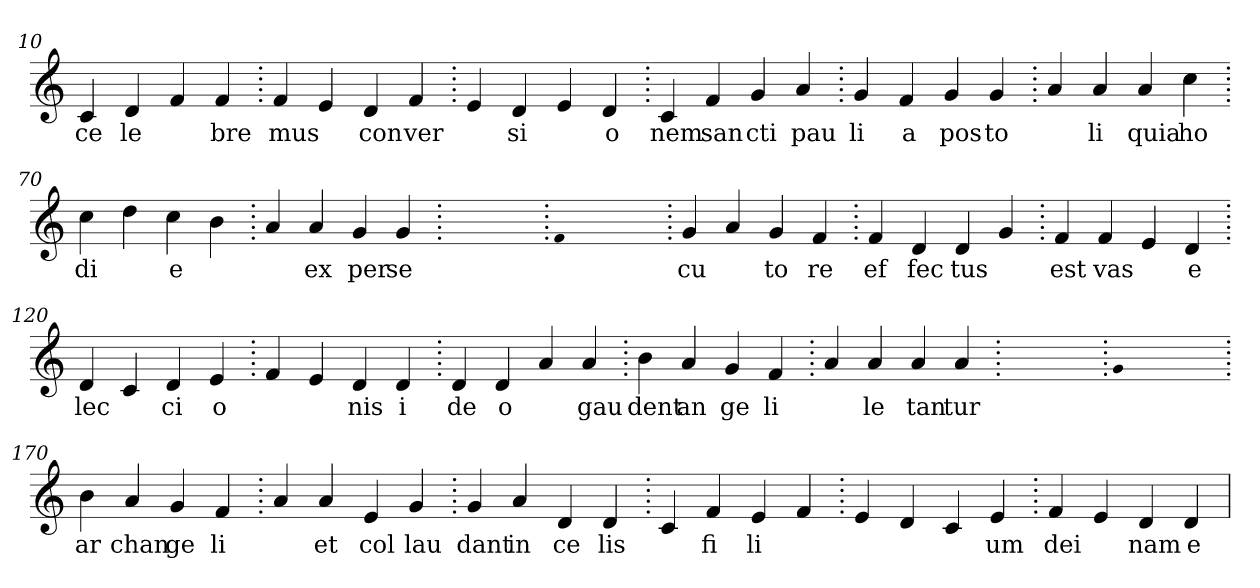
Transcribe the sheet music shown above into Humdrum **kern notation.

**kern	**text
*part1	*part1
*staff1	*staff1
*clefG2	*
=10.	=10.
4c	ce
4d	le
4f	.
4f	bre
=20.	=20.
4f	mus
4e	.
4d	con
4f	ver
=30.	=30.
4e	.
4d	si
4e	.
4d	o
=40.	=40.
4c	nem
4f	san
4g	cti
4a	pau
=50.	=50.
4g	li
4f	a
4g	pos
4g	to
=60.	=60.
4a	.
4a	li
4a	quia
4cc	ho
=70.	=70.
4cc	di
4dd	.
4cc	e
4b	.
=80.	=80.
4a	.
4a	ex
4g	per
4g	se
=90.	=90.
1ryy	.
=90.	=90.
qqf	.
1ryy	.
=90.	=90.
4g	cu
4a	.
4g	to
4f	re
=100.	=100.
4f	ef
4d	fec
4d	tus
4g	.
=110.	=110.
4f	est
4f	vas
4e	.
4d	e
=120.	=120.
4d	lec
4c	.
4d	ci
4e	o
=130.	=130.
4f	.
4e	.
4d	nis
4d	i
=140.	=140.
4d	de
4d	o
4a	.
4a	gau
=150.	=150.
4b	dent
4a	an
4g	ge
4f	li
=160.	=160.
4a	.
4a	le
4a	tan
4a	tur
=170.	=170.
1ryy	.
=170.	=170.
qqg	.
1ryy	.
=170.	=170.
4b	ar
4a	chan
4g	ge
4f	li
=180.	=180.
4a	.
4a	et
4e	col
4g	lau
=190.	=190.
4g	dant
4a	in
4d	ce
4d	lis
=200.	=200.
4c	.
4f	fi
4e	li
4f	.
=210.	=210.
4e	.
4d	.
4c	.
4e	um
=220.	=220.
4f	dei
4e	.
4d	nam
4d	e
=	=
*-	*-
